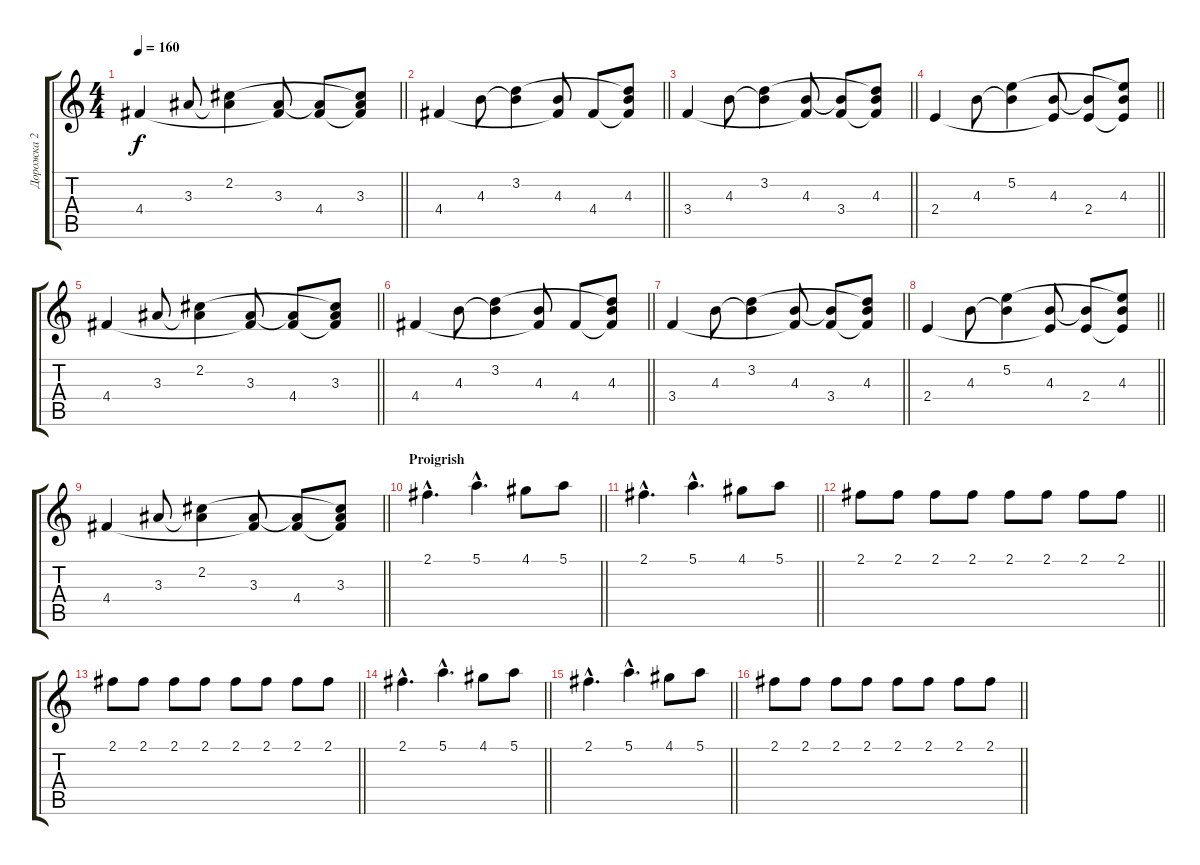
\track ("Дорожка 2" "Дорожка 2") {instrument acousticguitarsteel}
\staff {score tabs}
\tuning (E4 B3 G3 D3 A2 E2) {hide}
\ts (4 4)
\tempo 160
\clef g2
\barLineRight lightlight
\ks c
4.4.4{dy f} 3.3.8 (2.2 3.3{t}).4 (3.3 4.4{t}).8 (3.3{t} 4.4).8 (2.2{t} 3.3 4.4{t}).8 |
\barLineRight lightlight
4.4.4 4.3.8 (3.2 4.3{t}).4 (4.3 4.4{t}).8 4.4.8 (3.2{t} 4.3 4.4{t}).8 |
\barLineRight lightlight
3.4.4 4.3.8 (3.2 4.3{t}).4 (4.3 3.4{t}).8 (4.3{t} 3.4).8 (3.2{t} 4.3 3.4{t}).8 |
\barLineRight lightlight
2.4.4 4.3.8 (5.2 4.3{t}).4 (4.3 2.4{t}).8 (4.3{t} 2.4).8 (5.2{t} 4.3 2.4{t}).8 |
\barLineRight lightlight
4.4.4 3.3.8 (2.2 3.3{t}).4 (3.3 4.4{t}).8 (3.3{t} 4.4).8 (2.2{t} 3.3 4.4{t}).8 |
\barLineRight lightlight
4.4.4 4.3.8 (3.2 4.3{t}).4 (4.3 4.4{t}).8 4.4.8 (3.2{t} 4.3 4.4{t}).8 |
\barLineRight lightlight
3.4.4 4.3.8 (3.2 4.3{t}).4 (4.3 3.4{t}).8 (4.3{t} 3.4).8 (3.2{t} 4.3 3.4{t}).8 |
\barLineRight lightlight
2.4.4 4.3.8 (5.2 4.3{t}).4 (4.3 2.4{t}).8 (4.3{t} 2.4).8 (5.2{t} 4.3 2.4{t}).8 |
\barLineRight lightlight
4.4.4 3.3.8 (2.2 3.3{t}).4 (3.3 4.4{t}).8 (3.3{t} 4.4).8 (2.2{t} 3.3 4.4{t}).8 |
\section ("" "Proigrish")
\barLineRight lightlight
2.1{hac}.4{d} 5.1{hac}.4{d} 4.1.8 5.1.8 |
\barLineRight lightlight
2.1{hac}.4{d} 5.1{hac}.4{d} 4.1.8 5.1.8 |
\barLineRight lightlight
2.1.8 2.1.8 2.1.8 2.1.8 2.1.8 2.1.8 2.1.8 2.1.8 |
\barLineRight lightlight
2.1.8 2.1.8 2.1.8 2.1.8 2.1.8 2.1.8 2.1.8 2.1.8 |
\barLineRight lightlight
2.1{hac}.4{d} 5.1{hac}.4{d} 4.1.8 5.1.8 |
\barLineRight lightlight
2.1{hac}.4{d} 5.1{hac}.4{d} 4.1.8 5.1.8 |
\barLineRight lightlight
2.1.8 2.1.8 2.1.8 2.1.8 2.1.8 2.1.8 2.1.8 2.1.8
